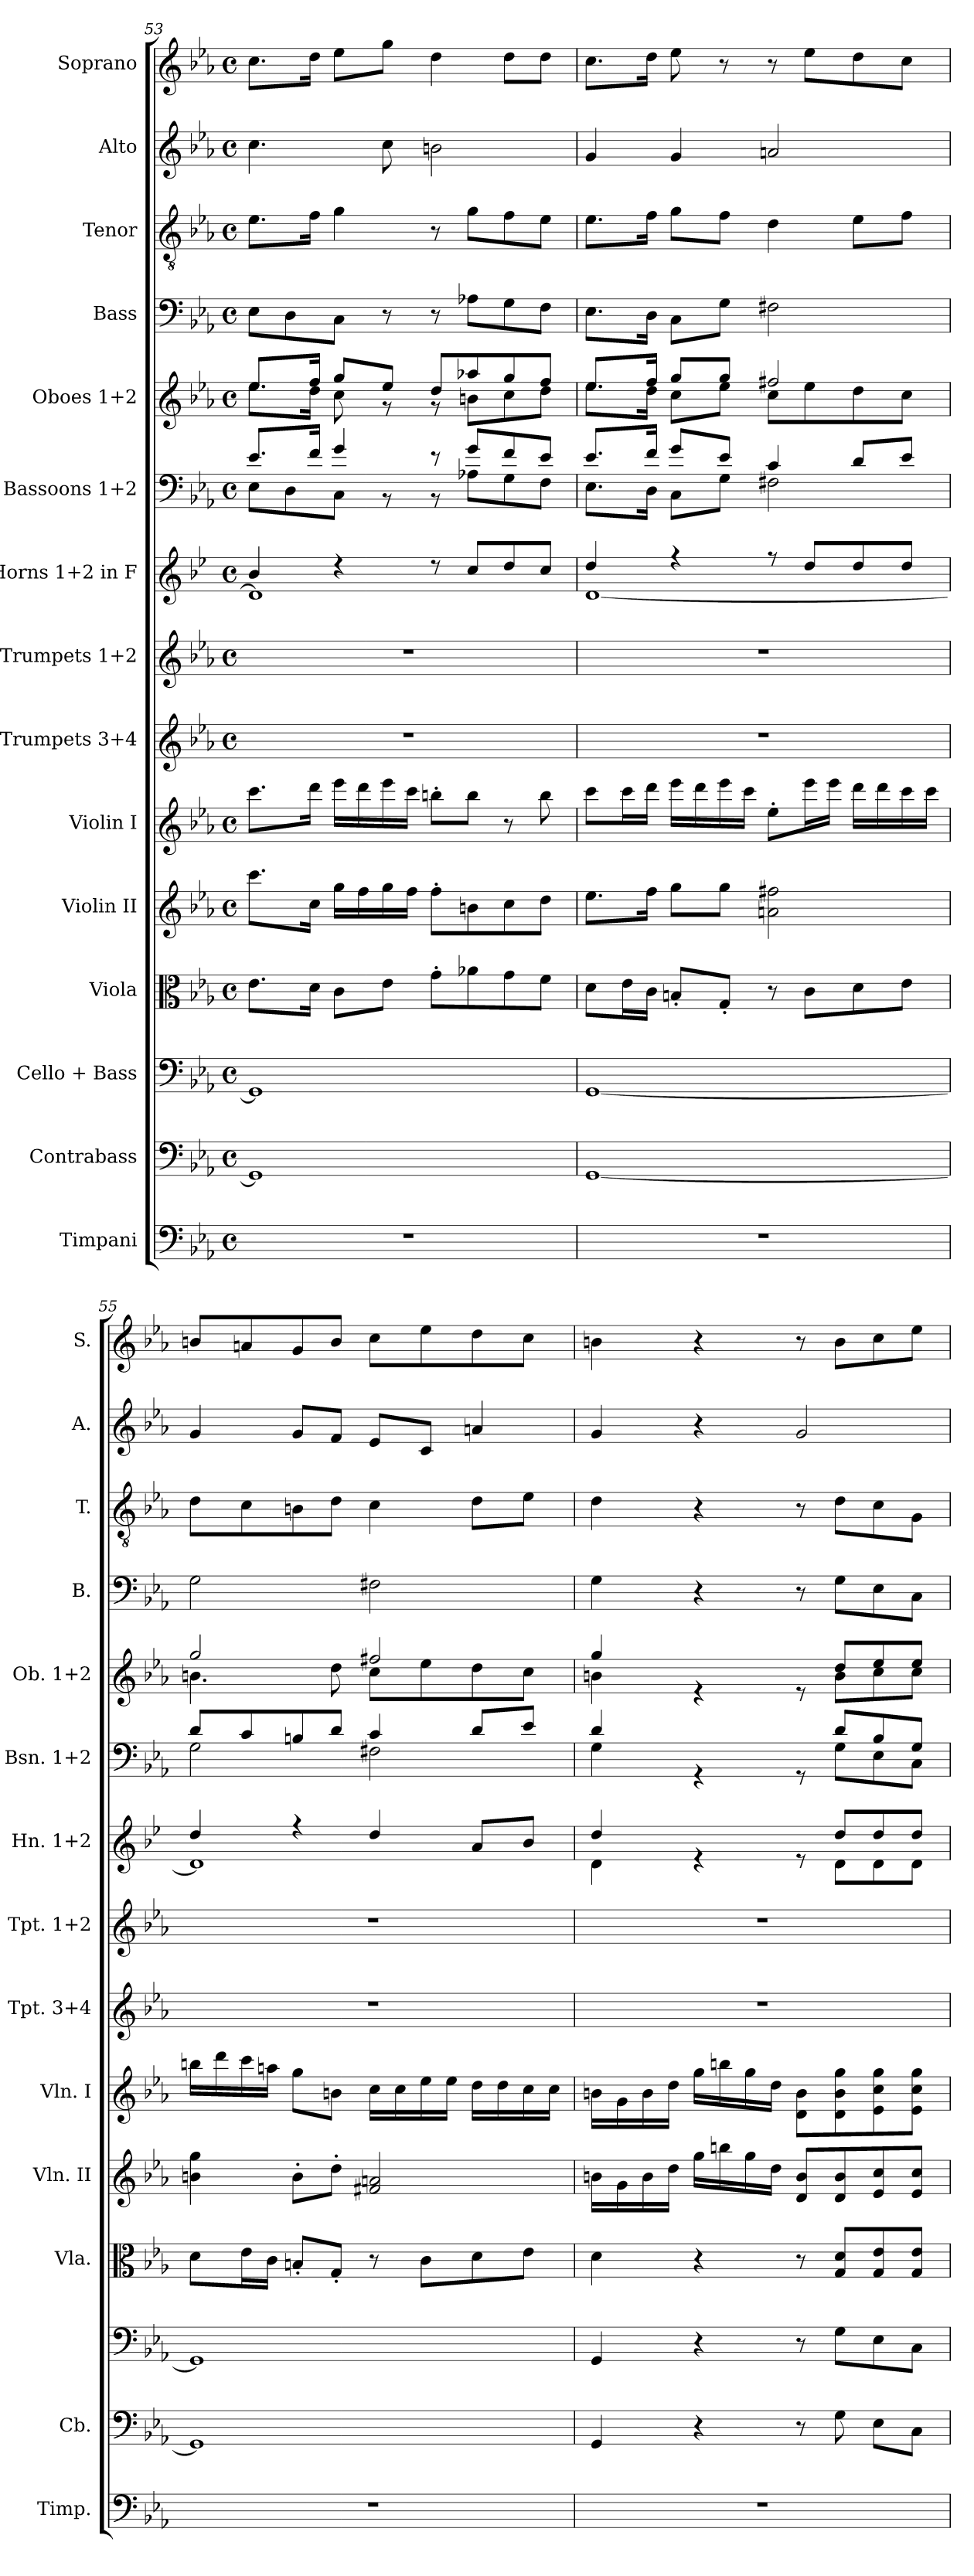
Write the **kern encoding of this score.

**kern	**kern	**kern	**kern	**kern	**kern	**kern	**kern	**kern	**kern	**kern	**kern	**kern	**kern	**kern
*part15	*part14	*part13	*part12	*part11	*part10	*part9	*part8	*part7	*part6	*part5	*part4	*part3	*part2	*part1
*staff15	*staff14	*staff13	*staff12	*staff11	*staff10	*staff9	*staff8	*staff7	*staff6	*staff5	*staff4	*staff3	*staff2	*staff1
*I"Timpani	*I"Contrabass	*I"Cello + Bass	*I"Viola	*I"Violin II	*I"Violin I	*I"Trumpets 3+4	*I"Trumpets 1+2	*I"Horns 1+2 in F	*I"Bassoons 1+2	*I"Oboes 1+2	*I"Bass	*I"Tenor	*I"Alto	*I"Soprano
*I'Timp.	*I'Cb.	*	*I'Vla.	*I'Vln. II	*I'Vln. I	*I'Tpt. 3+4	*I'Tpt. 1+2	*I'Hn. 1+2	*I'Bsn. 1+2	*I'Ob. 1+2	*I'B.	*I'T.	*I'A.	*I'S.
!!LO:PB:g=z
*clefF4	*clefF4	*clefF4	*clefC3	*clefG2	*clefG2	*clefG2	*clefG2	*clefG2	*clefF4	*clefG2	*clefF4	*clefGv2	*clefG2	*clefG2
*	*ITrd7c12	*	*	*	*	*	*	*ITrd4c7	*	*	*	*	*	*
*k[b-e-a-]	*k[b-e-a-]	*k[b-e-a-]	*k[b-e-a-]	*k[b-e-a-]	*k[b-e-a-]	*k[b-e-a-]	*k[b-e-a-]	*k[b-e-a-]	*k[b-e-a-]	*k[b-e-a-]	*k[b-e-a-]	*k[b-e-a-]	*k[b-e-a-]	*k[b-e-a-]
*M4/4	*M4/4	*M4/4	*M4/4	*M4/4	*M4/4	*M4/4	*M4/4	*M4/4	*M4/4	*M4/4	*M4/4	*M4/4	*M4/4	*M4/4
*met(c)	*met(c)	*met(c)	*met(c)	*met(c)	*met(c)	*met(c)	*met(c)	*met(c)	*met(c)	*met(c)	*met(c)	*met(c)	*met(c)	*met(c)
=53	=53	=53	=53	=53	=53	=53	=53	=53	=53	=53	=53	=53	=53	=53
*	*	*	*	*	*	*	*	*^	*^	*^	*	*	*	*
1r	1GGG]	1GG]	8.e-\L	8.ccc\L	8.ccc\L	1r	1r	4e-/	1G]	8.e-/L	8E-\L	8.ee-/L	8.ee-\L	8E-\L	8.e-\L	4.cc\	8.cc\L
.	.	.	.	.	.	.	.	.	.	.	8D\	.	.	8D\	.	.	.
.	.	.	16d\Jk	16cc\Jk	16ddd\Jk	.	.	.	.	16f/Jk	.	16ff/Jk	16dd\Jk	.	16f\Jk	.	16dd\Jk
.	.	.	8c\L	16gg\LL	16eee-\LL	.	.	4r	.	4g/	8C\J	8gg/L	8cc\	8C\J	4g\	.	8ee-\L
.	.	.	.	16ff\	16ddd\	.	.	.	.	.	.	.	.	.	.	.	.
.	.	.	8e-\J	16gg\	16eee-\	.	.	.	.	.	8r	8ee-/J	8r	8r	.	8cc\	8gg\J
.	.	.	.	16ff\JJ	16ccc\JJ	.	.	.	.	.	.	.	.	.	.	.	.
.	.	.	8g'\L	8ff'\L	8bbn'\L	.	.	8r	.	8r	8r	8dd/L	8r	8r	8r	2bn\	4dd\
.	.	.	8a-X\	8bn\	8bb\J	.	.	8f/L	.	8g/L	8A-X\L	8aa-X/	8bn\L	8A-X\L	8g\L	.	.
.	.	.	8g\	8cc\	8r	.	.	8g/	.	8f/	8G\	8gg/	8cc\	8G\	8f\	.	8dd\L
.	.	.	8f\J	8dd\J	8bb\	.	.	8f/J	.	8e-/J	8F\J	8ff/J	8dd\J	8F\J	8e-\J	.	8dd\J
=54	=54	=54	=54	=54	=54	=54	=54	=54	=54	=54	=54	=54	=54	=54	=54	=54	=54
1r	[1GGG	[1GG	8d\L	8.ee-\L	8ccc\L	1r	1r	4g/	[1G	8.e-/L	8.E-\L	8.ee-/L	8.ee-\L	8.E-\L	8.e-\L	4g/	8.cc\L
.	.	.	16e-\L	.	16ccc\L	.	.	.	.	.	.	.	.	.	.	.	.
.	.	.	16c\JJ	16ff\Jk	16ddd\JJ	.	.	.	.	16f/Jk	16D\Jk	16ff/Jk	16dd\Jk	16D\Jk	16f\Jk	.	16dd\Jk
.	.	.	8Bn'/L	8gg\L	16eee-\LL	.	.	4r	.	8g/L	8C\L	8gg/L	8cc\L	8C\L	8g\L	4g/	8ee-\
.	.	.	.	.	16ddd\	.	.	.	.	.	.	.	.	.	.	.	.
.	.	.	8G'/J	8gg\J	16eee-\	.	.	.	.	8e-/J	8G\J	8gg/J	8ee-\J	8G\J	8f\J	.	8r
.	.	.	.	.	16ccc\JJ	.	.	.	.	.	.	.	.	.	.	.	.
.	.	.	8r	2an\ 2ff#X\	8ee-'\L	.	.	8r	.	4c/	2F#X\	2ff#X/	8cc\L	2F#X\	4d\	2an/	8r
.	.	.	8c\L	.	16eee-\L	.	.	8g/L	.	.	.	.	8ee-\	.	.	.	8ee-\L
.	.	.	.	.	16eee-\JJ	.	.	.	.	.	.	.	.	.	.	.	.
.	.	.	8d\	.	16ddd\LL	.	.	8g/	.	8d/L	.	.	8dd\	.	8e-\L	.	8dd\
.	.	.	.	.	16ddd\	.	.	.	.	.	.	.	.	.	.	.	.
.	.	.	8e-\J	.	16ccc\	.	.	8g/J	.	8e-/J	.	.	8cc\J	.	8f\J	.	8cc\J
.	.	.	.	.	16ccc\JJ	.	.	.	.	.	.	.	.	.	.	.	.
!!LO:PB:g=z
=55	=55	=55	=55	=55	=55	=55	=55	=55	=55	=55	=55	=55	=55	=55	=55	=55	=55
1r	1GGG]	1GG]	8d\L	4bn\ 4gg\	16bbn\LL	1r	1r	4g/	1G]	8d/L	2G\	2gg/	4.bn\	2G\	8d\L	4g/	8bn/L
.	.	.	.	.	16ddd\	.	.	.	.	.	.	.	.	.	.	.	.
.	.	.	16e-\L	.	16ccc\	.	.	.	.	8c/	.	.	.	.	8c\	.	8an/
.	.	.	16c\JJ	.	16aan\JJ	.	.	.	.	.	.	.	.	.	.	.	.
.	.	.	8Bn'/L	8b'\L	8gg\L	.	.	4r	.	8Bn/	.	.	.	.	8Bn\	8g/L	8g/
.	.	.	8G'/J	8dd'\J	8bn\J	.	.	.	.	8d/J	.	.	8dd\	.	8d\J	8f/J	8b/J
.	.	.	8r	2f#X/ 2an/	16cc\LL	.	.	4g/	.	4c/	2F#X\	2ff#X/	8cc\L	2F#X\	4c\	8e-/L	8cc\L
.	.	.	.	.	16cc\	.	.	.	.	.	.	.	.	.	.	.	.
.	.	.	8c\L	.	16ee-\	.	.	.	.	.	.	.	8ee-\	.	.	8c/J	8ee-\
.	.	.	.	.	16ee-\JJ	.	.	.	.	.	.	.	.	.	.	.	.
.	.	.	8d\	.	16dd\LL	.	.	8d/L	.	8d/L	.	.	8dd\	.	8d\L	4an/	8dd\
.	.	.	.	.	16dd\	.	.	.	.	.	.	.	.	.	.	.	.
.	.	.	8e-\J	.	16cc\	.	.	8e-/J	.	8e-/J	.	.	8cc\J	.	8e-\J	.	8cc\J
.	.	.	.	.	16cc\JJ	.	.	.	.	.	.	.	.	.	.	.	.
=56	=56	=56	=56	=56	=56	=56	=56	=56	=56	=56	=56	=56	=56	=56	=56	=56	=56
1r	4GGG/	4GG/	4d\	16bn\LL	16bn\LL	1r	1r	4g/	4G\	4d/	4G\	4gg/	4bn\	4G\	4d\	4g/	4bn\
.	.	.	.	16g\	16g\	.	.	.	.	.	.	.	.	.	.	.	.
.	.	.	.	16b\	16b\	.	.	.	.	.	.	.	.	.	.	.	.
.	.	.	.	16dd\JJ	16dd\JJ	.	.	.	.	.	.	.	.	.	.	.	.
.	4r	4r	4r	16gg\LL	16gg\LL	.	.	4re	4.ryy	4rGG	4.ryy	4re	4.ryy	4r	4r	4r	4r
.	.	.	.	16bbn\	16bbn\	.	.	.	.	.	.	.	.	.	.	.	.
.	.	.	.	16gg\	16gg\	.	.	.	.	.	.	.	.	.	.	.	.
.	.	.	.	16dd\JJ	16dd\JJ	.	.	.	.	.	.	.	.	.	.	.	.
.	8r	8r	8r	8d/ 8b/L	8d\ 8b\L	.	.	8re	.	8rGG	.	8re	.	8r	8r	2g/	8r
.	8GG\	8G\L	8G/ 8d/L	8d/ 8b/	8d\ 8b\ 8gg\	.	.	8g/L	8G\L	8d/L	8G\L	8dd/L	8b\L	8G\L	8d\L	.	8b\L
.	8EE-\L	8E-\	8G/ 8e-/	8e-/ 8cc/	8e-\ 8cc\ 8gg\	.	.	8g/	8G\	8B-/	8E-\	8ee-/	8cc\	8E-\	8c\	.	8cc\
.	8CC\J	8C\J	8G/ 8e-/J	8e-/ 8cc/J	8e-\ 8cc\ 8gg\J	.	.	8g/J	8G\J	8G/J	8C\J	8ee-/J	8cc\J	8C\J	8G\J	.	8ee-\J
*	*	*	*	*	*	*	*	*v	*v	*	*	*v	*v	*	*	*	*
*	*	*	*	*	*	*	*	*	*v	*v	*	*	*	*	*
=	=	=	=	=	=	=	=	=	=	=	=	=	=	=
*-	*-	*-	*-	*-	*-	*-	*-	*-	*-	*-	*-	*-	*-	*-
